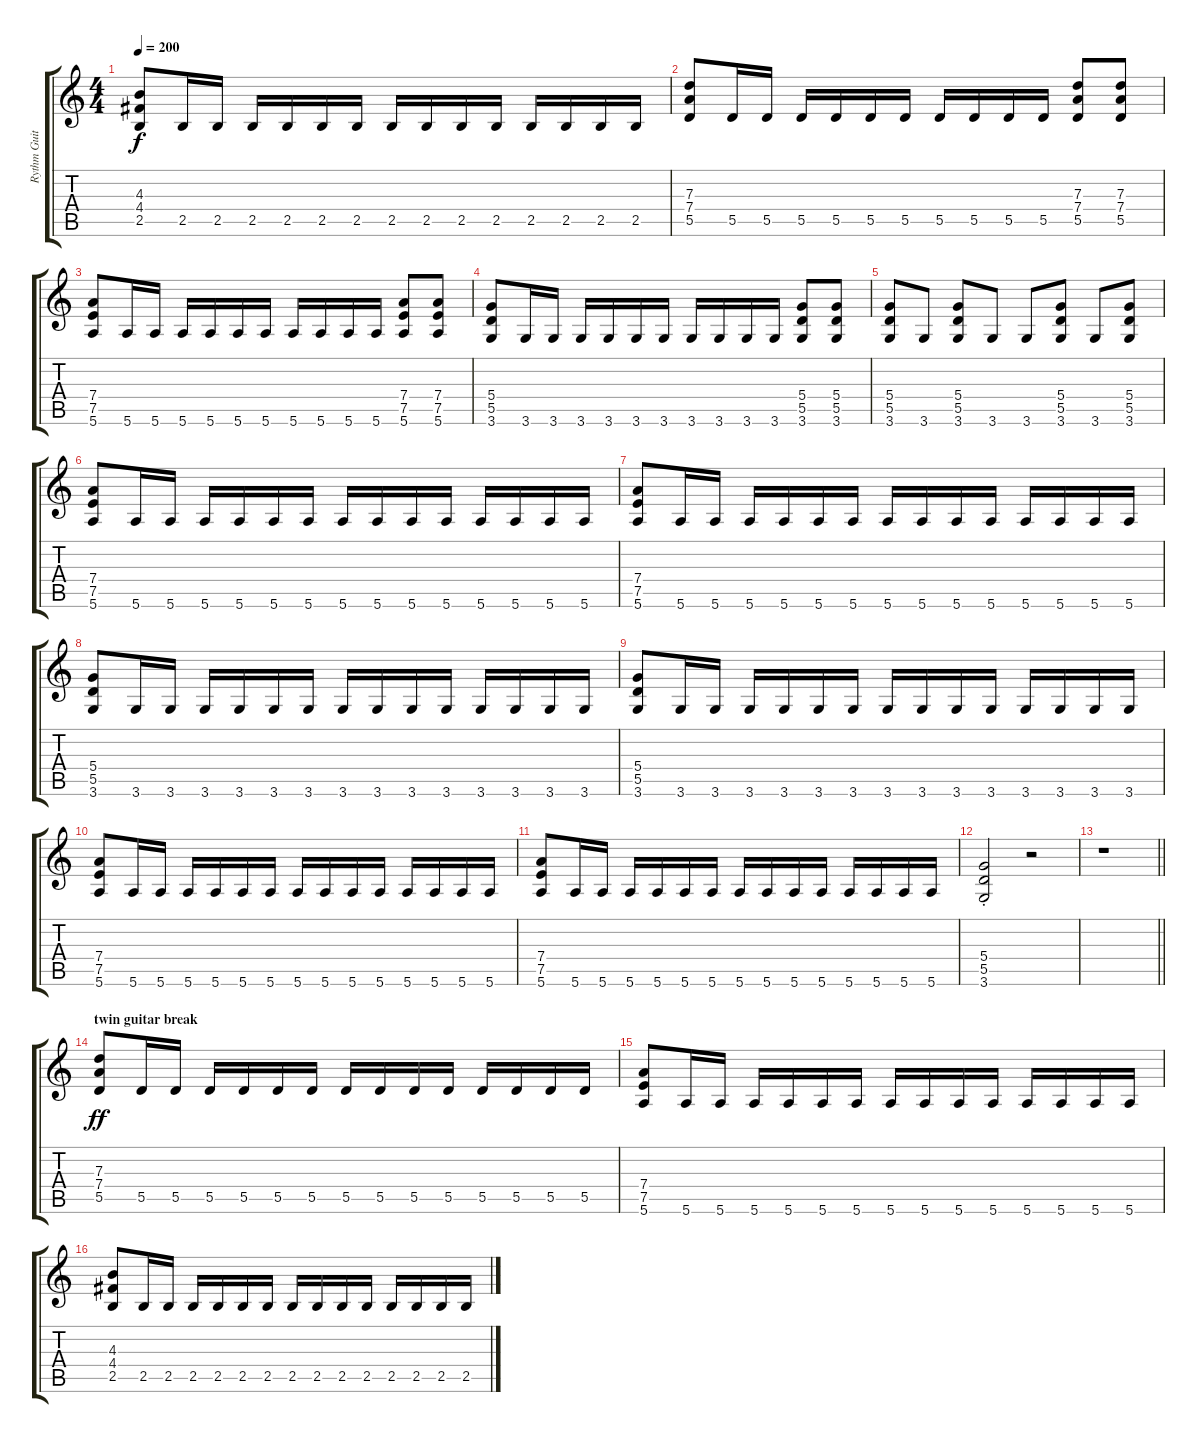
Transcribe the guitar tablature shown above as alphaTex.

\track ("Rythm Guitar" "Rythm Guit") {instrument overdrivenguitar}
\staff {score tabs}
\tuning (E4 B3 G3 D3 A2 E2) {hide}
\ts (4 4)
\tempo 200
\clef g2
\ks c
(4.3 4.4 2.5).8{dy f} 2.5.16 2.5.16 2.5.16 2.5.16 2.5.16 2.5.16 2.5.16 2.5.16 2.5.16 2.5.16 2.5.16 2.5.16 2.5.16 2.5.16 |
(7.3 7.4 5.5).8 5.5.16 5.5.16 5.5.16 5.5.16 5.5.16 5.5.16 5.5.16 5.5.16 5.5.16 5.5.16 (7.3 7.4 5.5).8 (7.3 7.4 5.5).8 |
(7.4 7.5 5.6).8 5.6.16 5.6.16 5.6.16 5.6.16 5.6.16 5.6.16 5.6.16 5.6.16 5.6.16 5.6.16 (7.4 7.5 5.6).8 (7.4 7.5 5.6).8 |
(5.4 5.5 3.6).8 3.6.16 3.6.16 3.6.16 3.6.16 3.6.16 3.6.16 3.6.16 3.6.16 3.6.16 3.6.16 (5.4 5.5 3.6).8 (5.4 5.5 3.6).8 |
(5.4 5.5 3.6).8 3.6.8 (5.4 5.5 3.6).8 3.6.8 3.6.8 (5.4 5.5 3.6).8 3.6.8 (5.4 5.5 3.6).8 |
(7.4 7.5 5.6).8 5.6.16 5.6.16 5.6.16 5.6.16 5.6.16 5.6.16 5.6.16 5.6.16 5.6.16 5.6.16 5.6.16 5.6.16 5.6.16 5.6.16 |
(7.4 7.5 5.6).8 5.6.16 5.6.16 5.6.16 5.6.16 5.6.16 5.6.16 5.6.16 5.6.16 5.6.16 5.6.16 5.6.16 5.6.16 5.6.16 5.6.16 |
(5.4 5.5 3.6).8 3.6.16 3.6.16 3.6.16 3.6.16 3.6.16 3.6.16 3.6.16 3.6.16 3.6.16 3.6.16 3.6.16 3.6.16 3.6.16 3.6.16 |
(5.4 5.5 3.6).8 3.6.16 3.6.16 3.6.16 3.6.16 3.6.16 3.6.16 3.6.16 3.6.16 3.6.16 3.6.16 3.6.16 3.6.16 3.6.16 3.6.16 |
(7.4 7.5 5.6).8 5.6.16 5.6.16 5.6.16 5.6.16 5.6.16 5.6.16 5.6.16 5.6.16 5.6.16 5.6.16 5.6.16 5.6.16 5.6.16 5.6.16 |
(7.4 7.5 5.6).8 5.6.16 5.6.16 5.6.16 5.6.16 5.6.16 5.6.16 5.6.16 5.6.16 5.6.16 5.6.16 5.6.16 5.6.16 5.6.16 5.6.16 |
(5.4{st} 5.5{st} 3.6{st}).2 r.2 |
\barLineRight lightlight
r.1 |
\section ("" "twin guitar break")
(7.3 7.4 5.5).8{dy ff} 5.5.16 5.5.16 5.5.16 5.5.16 5.5.16 5.5.16 5.5.16 5.5.16 5.5.16 5.5.16 5.5.16 5.5.16 5.5.16 5.5.16 |
(7.4 7.5 5.6).8 5.6.16 5.6.16 5.6.16 5.6.16 5.6.16 5.6.16 5.6.16 5.6.16 5.6.16 5.6.16 5.6.16 5.6.16 5.6.16 5.6.16 |
(4.3 4.4 2.5).8 2.5.16 2.5.16 2.5.16 2.5.16 2.5.16 2.5.16 2.5.16 2.5.16 2.5.16 2.5.16 2.5.16 2.5.16 2.5.16 2.5.16
